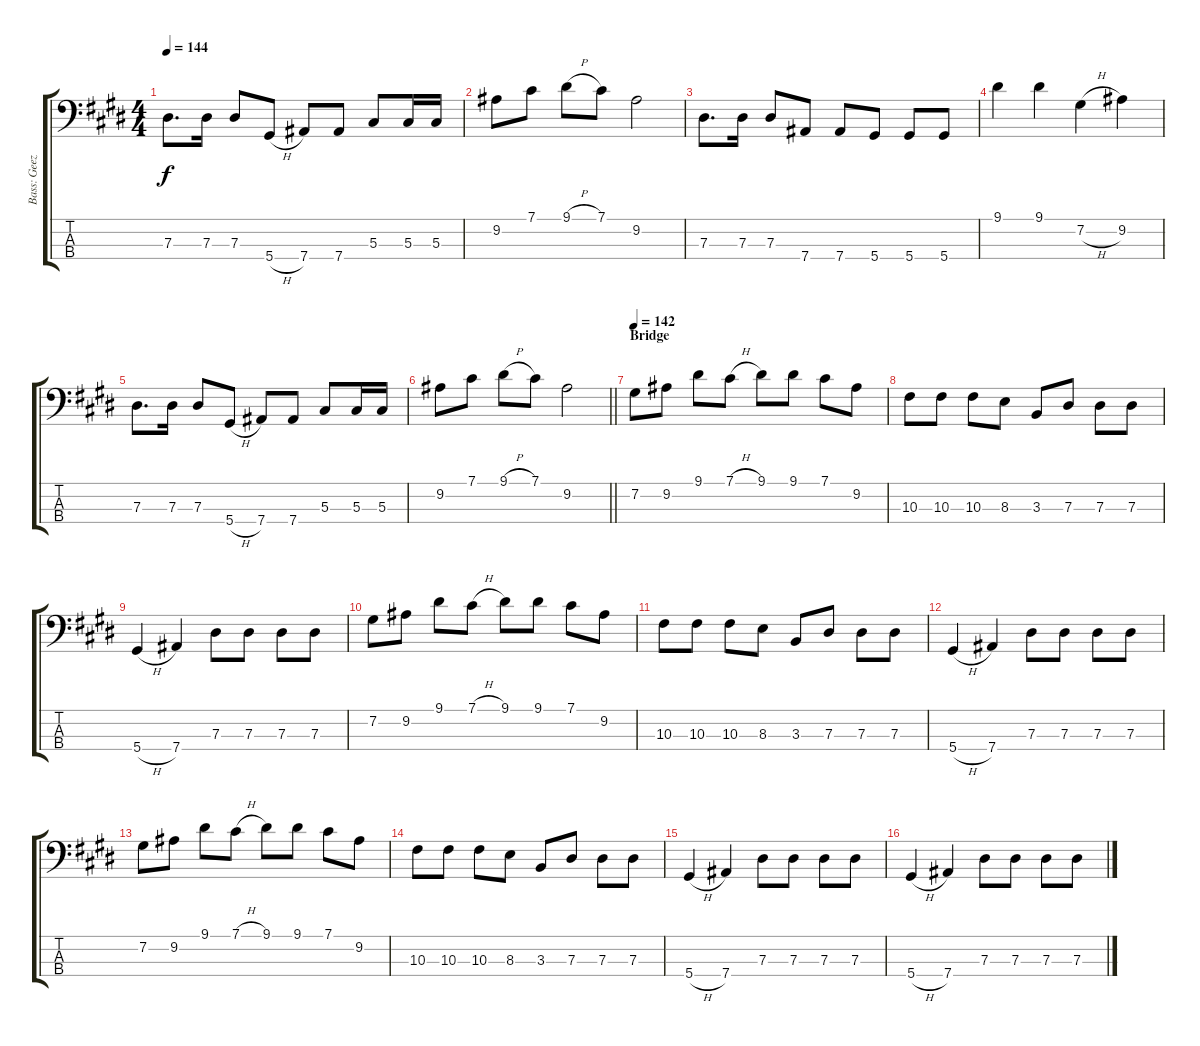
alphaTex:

\track ("Bass: Geezer" "Bass: Geez") {instrument electricbassfinger}
\staff {score tabs}
\tuning (Gb2 Db2 Ab1 Eb1) {hide}
\ts (4 4)
\tempo 144
\clef f4
\ks e
7.3.8{d dy f} 7.3.16 7.3.8 5.4{h}.8 7.4.8 7.4.8 5.3.8 5.3.16 5.3.16 |
9.2.8 7.1.8 9.1{h}.8 7.1.8 9.2.2 |
7.3.8{d} 7.3.16 7.3.8 7.4.8 7.4.8 5.4.8 5.4.8 5.4.8 |
9.1.4 9.1.4 7.2{h}.4 9.2.4 |
7.3.8{d} 7.3.16 7.3.8 5.4{h}.8 7.4.8 7.4.8 5.3.8 5.3.16 5.3.16 |
\barLineRight lightlight
9.2.8 7.1.8 9.1{h}.8 7.1.8 9.2.2 |
\section ("" "Bridge")
\tempo 142
7.2.8 9.2.8 9.1.8 7.1{h}.8 9.1.8 9.1.8 7.1.8 9.2.8 |
10.3.8 10.3.8 10.3.8 8.3.8 3.3.8 7.3.8 7.3.8 7.3.8 |
5.4{h}.4 7.4.4 7.3.8 7.3.8 7.3.8 7.3.8 |
7.2.8 9.2.8 9.1.8 7.1{h}.8 9.1.8 9.1.8 7.1.8 9.2.8 |
10.3.8 10.3.8 10.3.8 8.3.8 3.3.8 7.3.8 7.3.8 7.3.8 |
5.4{h}.4 7.4.4 7.3.8 7.3.8 7.3.8 7.3.8 |
7.2.8 9.2.8 9.1.8 7.1{h}.8 9.1.8 9.1.8 7.1.8 9.2.8 |
10.3.8 10.3.8 10.3.8 8.3.8 3.3.8 7.3.8 7.3.8 7.3.8 |
5.4{h}.4 7.4.4 7.3.8 7.3.8 7.3.8 7.3.8 |
5.4{h}.4 7.4.4 7.3.8 7.3.8 7.3.8 7.3.8
